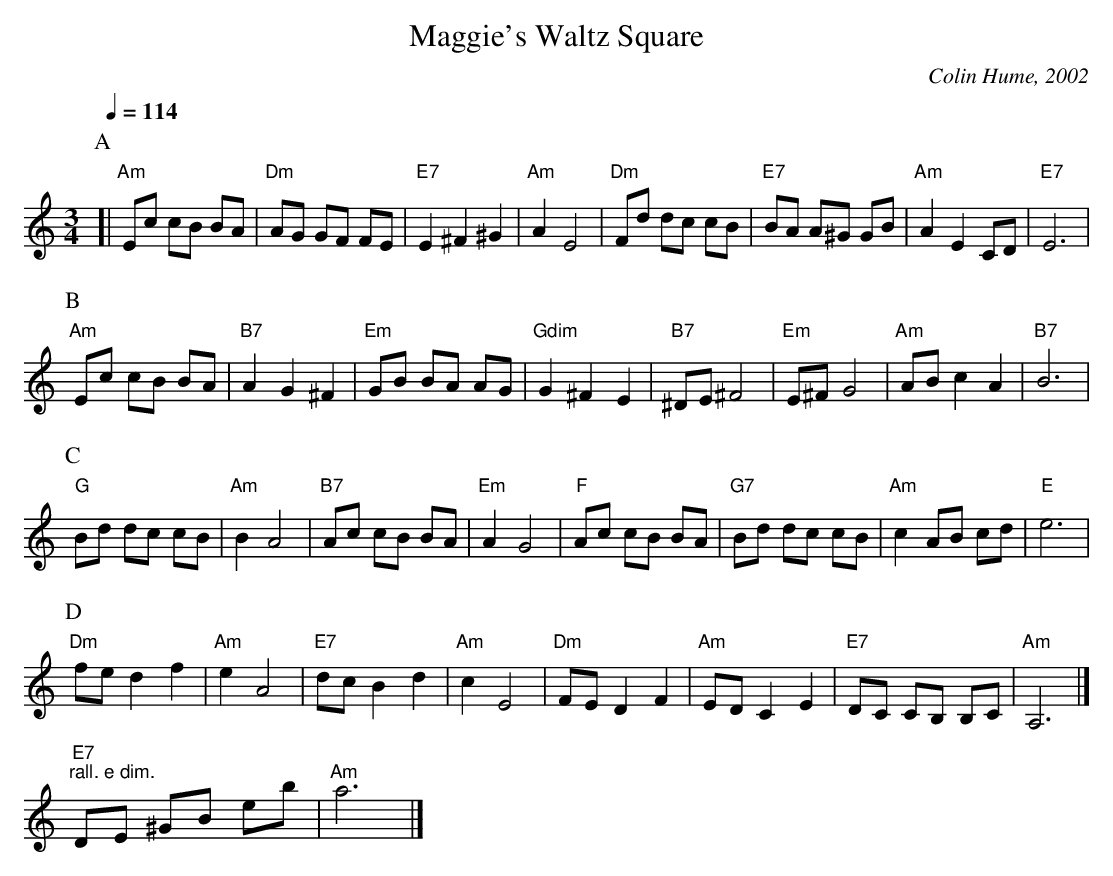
X:1
T:Maggie's Waltz Square
C:Colin Hume, 2002
L:1/8
M:3/4
Q:1/4=114
K:Am
P:A
[| "Am"Ec cB BA | "Dm"AG GF FE | "E7"E2^F2^G2 | "Am"A2E4 |\
"Dm"Fd dc cB | "E7"BA A^G GB | "Am"A2E2CD | "E7"E6 |
P:B
"Am"Ec cB BA | "B7"A2G2^F2 | "Em"GB BA AG | "Gdim"G2^F2E2 |\
"B7"^DE ^F4 | "Em"E^FG4 | "Am"ABc2A2 | "B7"B6 |
P:C
"G"Bd dc cB | "Am"B2A4 | "B7"Ac cB BA | "Em"A2G4 |\
"F"Ac cB BA | "G7"Bd dc cB | "Am"c2AB cd | "E"e6 |
P:D
"Dm"fed2f2 | "Am"e2A4 | "E7"dcB2d2 | "Am"c2E4 |\
"Dm"FED2F2 | "Am"EDC2E2 | "E7"DC CB, B,C | "Am"A,6 |]
"E7;^rall. e dim."DE ^GB eb | "Am"a6 |]
